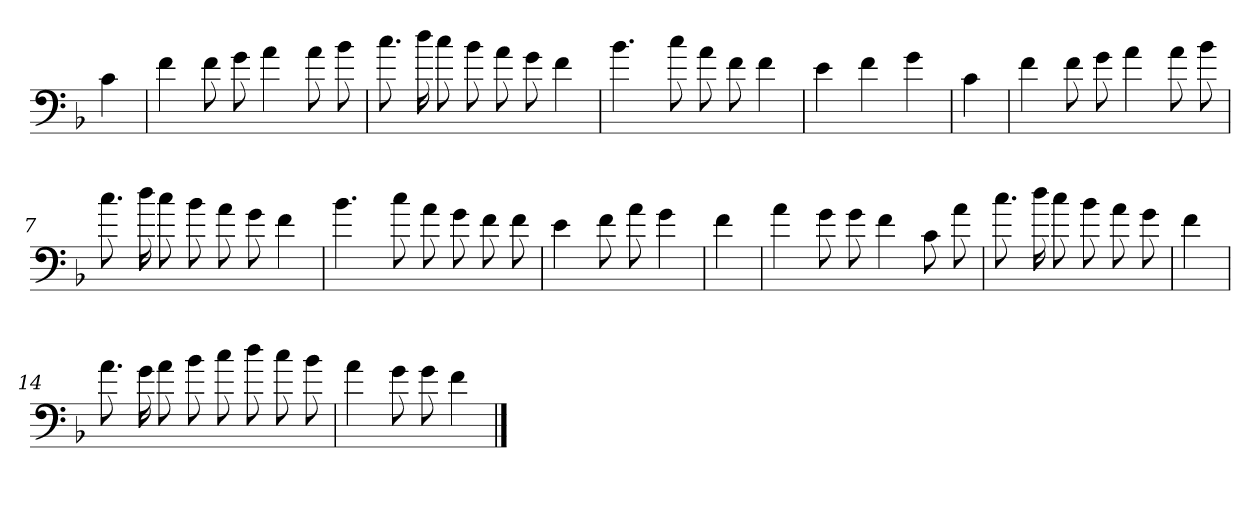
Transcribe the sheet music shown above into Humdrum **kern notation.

**kern
*part1
*staff1
*clefF4
*k[b-]
*F:
=
4c
=1
4f
8f
8g
4a
8a
8b-
=2
8.cc
16dd
8cc
8b-
8a
8g
4f
=3
4.b-
8cc
8a
8f
4f
=4
4e
4f
4g
=5
4c
=6
4f
8f
8g
4a
8a
8b-
=7
8.cc
16dd
8cc
8b-
8a
8g
4f
=8
4.b-
8cc
8a
8g
8f
8f
=9
4e
8f
8a
4g
=10
4f
=11
4a
8g
8g
4f
8c
8a
=12
8.cc
16dd
8cc
8b-
8a
8g
=13
4f
=14
8.a
16g
8a
8b-
8cc
8dd
8cc
8b-
=15
4a
8g
8g
4f
==
*-
